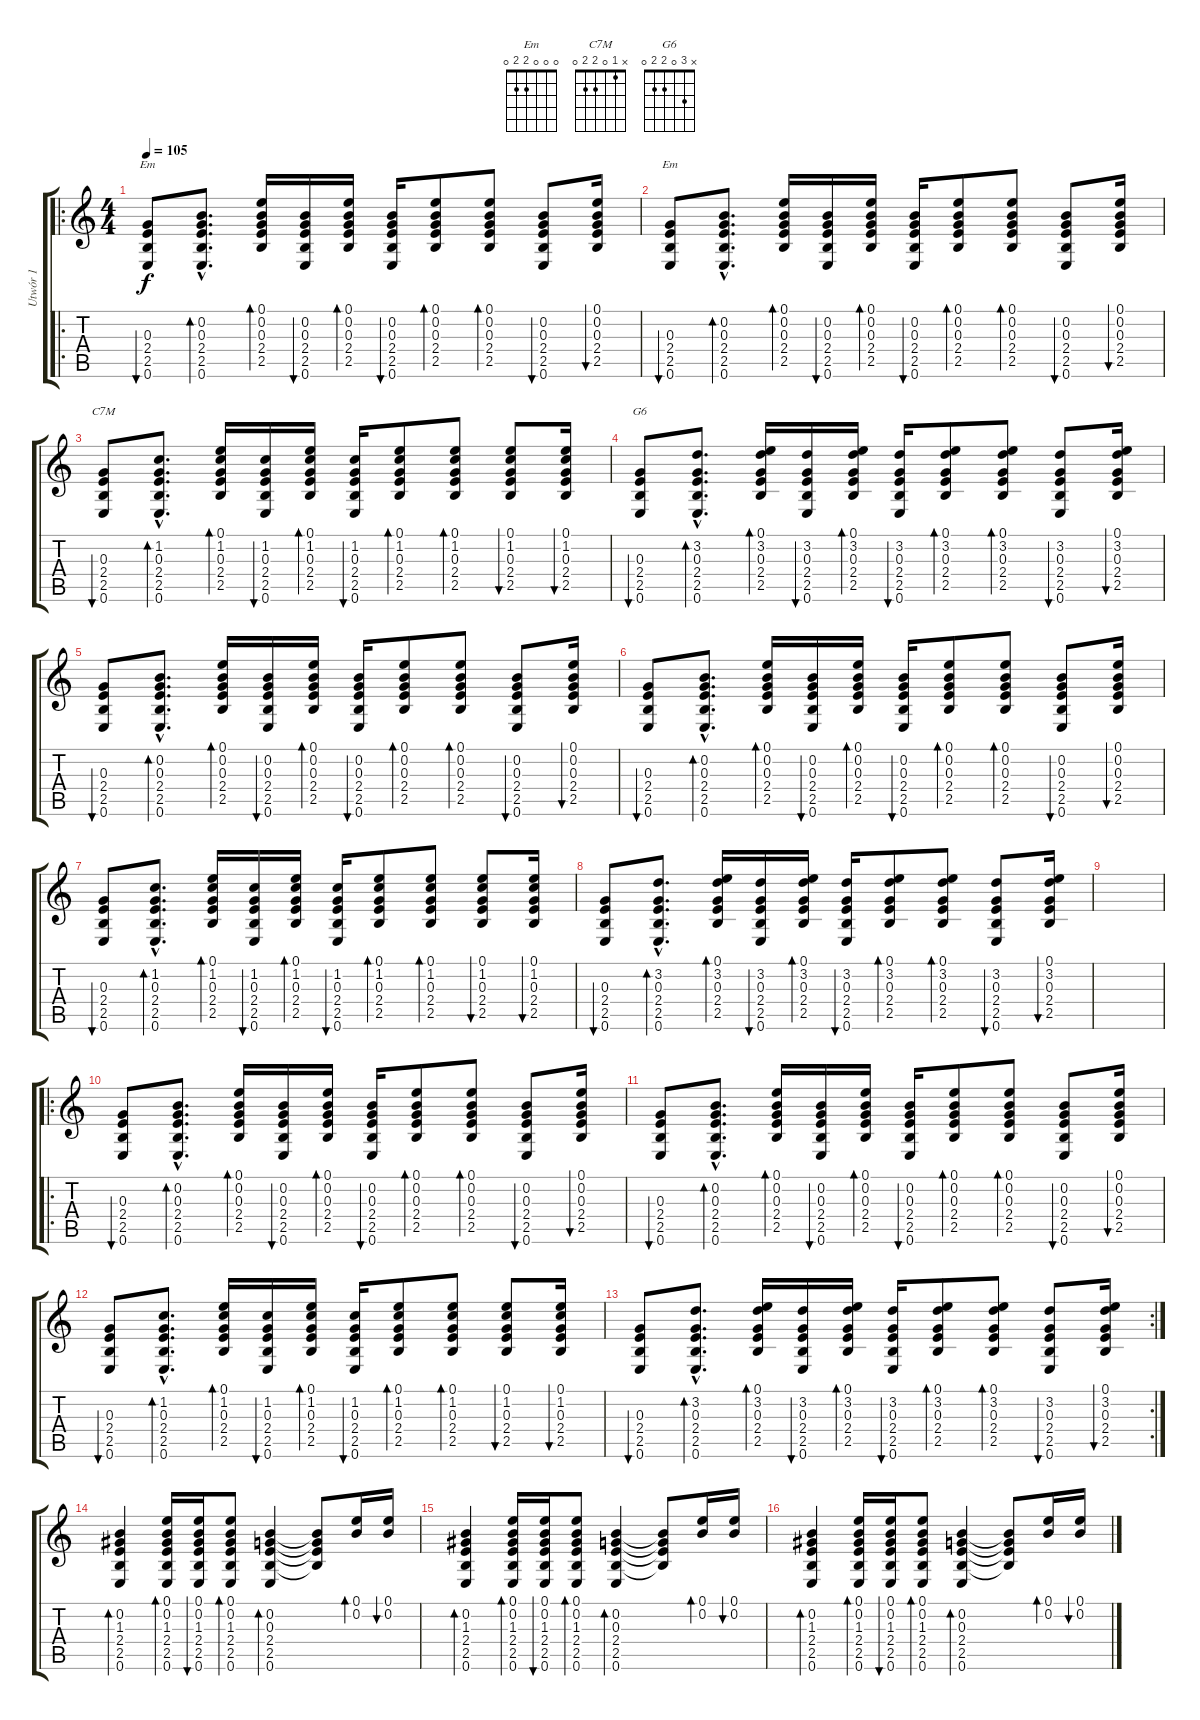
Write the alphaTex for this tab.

\track ("Utwór 1" "Utwór 1") {instrument acousticguitarsteel}
\staff {score tabs}
\tuning (E4 B3 G3 D3 A2 E2) {hide}
\chord ("Em" x 0 0 2 2 0)
\chord ("Em" 0 0 0 2 2 0)
\chord ("C7M" x 1 0 2 2 0)
\chord ("G6" x 3 0 2 2 0)
\ro
\ts (4 4)
\tempo 105
\clef g2
\ks c
(0.3 2.4 2.5 0.6).8{bu 60 ch "Em" dy f} (0.2{hac} 0.3{hac} 2.4{hac} 2.5{hac} 0.6{hac}).8{d bd 60} (0.1 0.2 0.3 2.4 2.5).16{bd 60} (0.2 0.3 2.4 2.5 0.6).16{bu 60} (0.1 0.2 0.3 2.4 2.5).16{bd 60} (0.2 0.3 2.4 2.5 0.6).16{bu 60} (0.1 0.2 0.3 2.4 2.5).8{bd 60} (0.1 0.2 0.3 2.4 2.5).8{bd 60} (0.2 0.3 2.4 2.5 0.6).8{bu 60} (0.1 0.2 0.3 2.4 2.5).16{bu 60} |
(0.3 2.4 2.5 0.6).8{bu 60 ch "Em"} (0.2{hac} 0.3{hac} 2.4{hac} 2.5{hac} 0.6{hac}).8{d bd 60} (0.1 0.2 0.3 2.4 2.5).16{bd 60} (0.2 0.3 2.4 2.5 0.6).16{bu 60} (0.1 0.2 0.3 2.4 2.5).16{bd 60} (0.2 0.3 2.4 2.5 0.6).16{bu 60} (0.1 0.2 0.3 2.4 2.5).8{bd 60} (0.1 0.2 0.3 2.4 2.5).8{bd 60} (0.2 0.3 2.4 2.5 0.6).8{bu 60} (0.1 0.2 0.3 2.4 2.5).16{bu 60} |
(0.3 2.4 2.5 0.6).8{bu 60 ch "C7M"} (1.2{hac} 0.3{hac} 2.4{hac} 2.5{hac} 0.6{hac}).8{d bd 60} (0.1 1.2 0.3 2.4 2.5).16{bd 60} (1.2 0.3 2.4 2.5 0.6).16{bu 60} (0.1 1.2 0.3 2.4 2.5).16{bd 60} (1.2 0.3 2.4 2.5 0.6).16{bu 60} (0.1 1.2 0.3 2.4 2.5).8{bd 60} (0.1 1.2 0.3 2.4 2.5).8{bd 60} (0.1 1.2 0.3 2.4 2.5).8{bu 60} (0.1 1.2 0.3 2.4 2.5).16{bu 60} |
(0.3 2.4 2.5 0.6).8{bu 60 ch "G6"} (3.2{hac} 0.3{hac} 2.4{hac} 2.5{hac} 0.6{hac}).8{d bd 60} (0.1 3.2 0.3 2.4 2.5).16{bd 60} (3.2 0.3 2.4 2.5 0.6).16{bu 60} (0.1 3.2 0.3 2.4 2.5).16{bd 60} (3.2 0.3 2.4 2.5 0.6).16{bu 60} (0.1 3.2 0.3 2.4 2.5).8{bd 60} (0.1 3.2 0.3 2.4 2.5).8{bd 60} (3.2 0.3 2.4 2.5 0.6).8{bu 60} (0.1 3.2 0.3 2.4 2.5).16{bu 60} |
(0.3 2.4 2.5 0.6).8{bu 60} (0.2{hac} 0.3{hac} 2.4{hac} 2.5{hac} 0.6{hac}).8{d bd 60} (0.1 0.2 0.3 2.4 2.5).16{bd 60} (0.2 0.3 2.4 2.5 0.6).16{bu 60} (0.1 0.2 0.3 2.4 2.5).16{bd 60} (0.2 0.3 2.4 2.5 0.6).16{bu 60} (0.1 0.2 0.3 2.4 2.5).8{bd 60} (0.1 0.2 0.3 2.4 2.5).8{bd 60} (0.2 0.3 2.4 2.5 0.6).8{bu 60} (0.1 0.2 0.3 2.4 2.5).16{bu 60} |
(0.3 2.4 2.5 0.6).8{bu 60} (0.2{hac} 0.3{hac} 2.4{hac} 2.5{hac} 0.6{hac}).8{d bd 60} (0.1 0.2 0.3 2.4 2.5).16{bd 60} (0.2 0.3 2.4 2.5 0.6).16{bu 60} (0.1 0.2 0.3 2.4 2.5).16{bd 60} (0.2 0.3 2.4 2.5 0.6).16{bu 60} (0.1 0.2 0.3 2.4 2.5).8{bd 60} (0.1 0.2 0.3 2.4 2.5).8{bd 60} (0.2 0.3 2.4 2.5 0.6).8{bu 60} (0.1 0.2 0.3 2.4 2.5).16{bu 60} |
(0.3 2.4 2.5 0.6).8{bu 60} (1.2{hac} 0.3{hac} 2.4{hac} 2.5{hac} 0.6{hac}).8{d bd 60} (0.1 1.2 0.3 2.4 2.5).16{bd 60} (1.2 0.3 2.4 2.5 0.6).16{bu 60} (0.1 1.2 0.3 2.4 2.5).16{bd 60} (1.2 0.3 2.4 2.5 0.6).16{bu 60} (0.1 1.2 0.3 2.4 2.5).8{bd 60} (0.1 1.2 0.3 2.4 2.5).8{bd 60} (0.1 1.2 0.3 2.4 2.5).8{bu 60} (0.1 1.2 0.3 2.4 2.5).16{bu 60} |
(0.3 2.4 2.5 0.6).8{bu 60} (3.2{hac} 0.3{hac} 2.4{hac} 2.5{hac} 0.6{hac}).8{d bd 60} (0.1 3.2 0.3 2.4 2.5).16{bd 60} (3.2 0.3 2.4 2.5 0.6).16{bu 60} (0.1 3.2 0.3 2.4 2.5).16{bd 60} (3.2 0.3 2.4 2.5 0.6).16{bu 60} (0.1 3.2 0.3 2.4 2.5).8{bd 60} (0.1 3.2 0.3 2.4 2.5).8{bd 60} (3.2 0.3 2.4 2.5 0.6).8{bu 60} (0.1 3.2 0.3 2.4 2.5).16{bu 60} |
|
\ro
(0.3 2.4 2.5 0.6).8{bu 60} (0.2{hac} 0.3{hac} 2.4{hac} 2.5{hac} 0.6{hac}).8{d bd 60} (0.1 0.2 0.3 2.4 2.5).16{bd 60} (0.2 0.3 2.4 2.5 0.6).16{bu 60} (0.1 0.2 0.3 2.4 2.5).16{bd 60} (0.2 0.3 2.4 2.5 0.6).16{bu 60} (0.1 0.2 0.3 2.4 2.5).8{bd 60} (0.1 0.2 0.3 2.4 2.5).8{bd 60} (0.2 0.3 2.4 2.5 0.6).8{bu 60} (0.1 0.2 0.3 2.4 2.5).16{bu 60} |
(0.3 2.4 2.5 0.6).8{bu 60} (0.2{hac} 0.3{hac} 2.4{hac} 2.5{hac} 0.6{hac}).8{d bd 60} (0.1 0.2 0.3 2.4 2.5).16{bd 60} (0.2 0.3 2.4 2.5 0.6).16{bu 60} (0.1 0.2 0.3 2.4 2.5).16{bd 60} (0.2 0.3 2.4 2.5 0.6).16{bu 60} (0.1 0.2 0.3 2.4 2.5).8{bd 60} (0.1 0.2 0.3 2.4 2.5).8{bd 60} (0.2 0.3 2.4 2.5 0.6).8{bu 60} (0.1 0.2 0.3 2.4 2.5).16{bu 60} |
(0.3 2.4 2.5 0.6).8{bu 60} (1.2{hac} 0.3{hac} 2.4{hac} 2.5{hac} 0.6{hac}).8{d bd 60} (0.1 1.2 0.3 2.4 2.5).16{bd 60} (1.2 0.3 2.4 2.5 0.6).16{bu 60} (0.1 1.2 0.3 2.4 2.5).16{bd 60} (1.2 0.3 2.4 2.5 0.6).16{bu 60} (0.1 1.2 0.3 2.4 2.5).8{bd 60} (0.1 1.2 0.3 2.4 2.5).8{bd 60} (0.1 1.2 0.3 2.4 2.5).8{bu 60} (0.1 1.2 0.3 2.4 2.5).16{bu 60} |
\rc 2
(0.3 2.4 2.5 0.6).8{bu 60} (3.2{hac} 0.3{hac} 2.4{hac} 2.5{hac} 0.6{hac}).8{d bd 60} (0.1 3.2 0.3 2.4 2.5).16{bd 60} (3.2 0.3 2.4 2.5 0.6).16{bu 60} (0.1 3.2 0.3 2.4 2.5).16{bd 60} (3.2 0.3 2.4 2.5 0.6).16{bu 60} (0.1 3.2 0.3 2.4 2.5).8{bd 60} (0.1 3.2 0.3 2.4 2.5).8{bd 60} (3.2 0.3 2.4 2.5 0.6).8{bu 60} (0.1 3.2 0.3 2.4 2.5).16{bu 60} |
(0.2 1.3 2.4 2.5 0.6).4{bd 60} (0.1 0.2 1.3 2.4 2.5 0.6).16{bd 60} (0.1 0.2 1.3 2.4 2.5 0.6).16{bu 60} (0.1 0.2 1.3 2.4 2.5 0.6).8{bd 60} (0.2 0.3 2.4 2.5 0.6).4{bd 60} (0.2{t} 0.3{t} 2.4{t} 2.5{t}).8 (0.1 0.2).16{bd 60} (0.1 0.2).16{bu 60} |
(0.2 1.3 2.4 2.5 0.6).4{bd 60} (0.1 0.2 1.3 2.4 2.5 0.6).16{bd 60} (0.1 0.2 1.3 2.4 2.5 0.6).16{bu 60} (0.1 0.2 1.3 2.4 2.5 0.6).8{bd 60} (0.2 0.3 2.4 2.5 0.6).4{bd 60} (0.2{t} 0.3{t} 2.4{t} 2.5{t}).8 (0.1 0.2).16{bd 60} (0.1 0.2).16{bu 60} |
(0.2 1.3 2.4 2.5 0.6).4{bd 60} (0.1 0.2 1.3 2.4 2.5 0.6).16{bd 60} (0.1 0.2 1.3 2.4 2.5 0.6).16{bu 60} (0.1 0.2 1.3 2.4 2.5 0.6).8{bd 60} (0.2 0.3 2.4 2.5 0.6).4{bd 60} (0.2{t} 0.3{t} 2.4{t} 2.5{t}).8 (0.1 0.2).16{bd 60} (0.1 0.2).16{bu 60}
